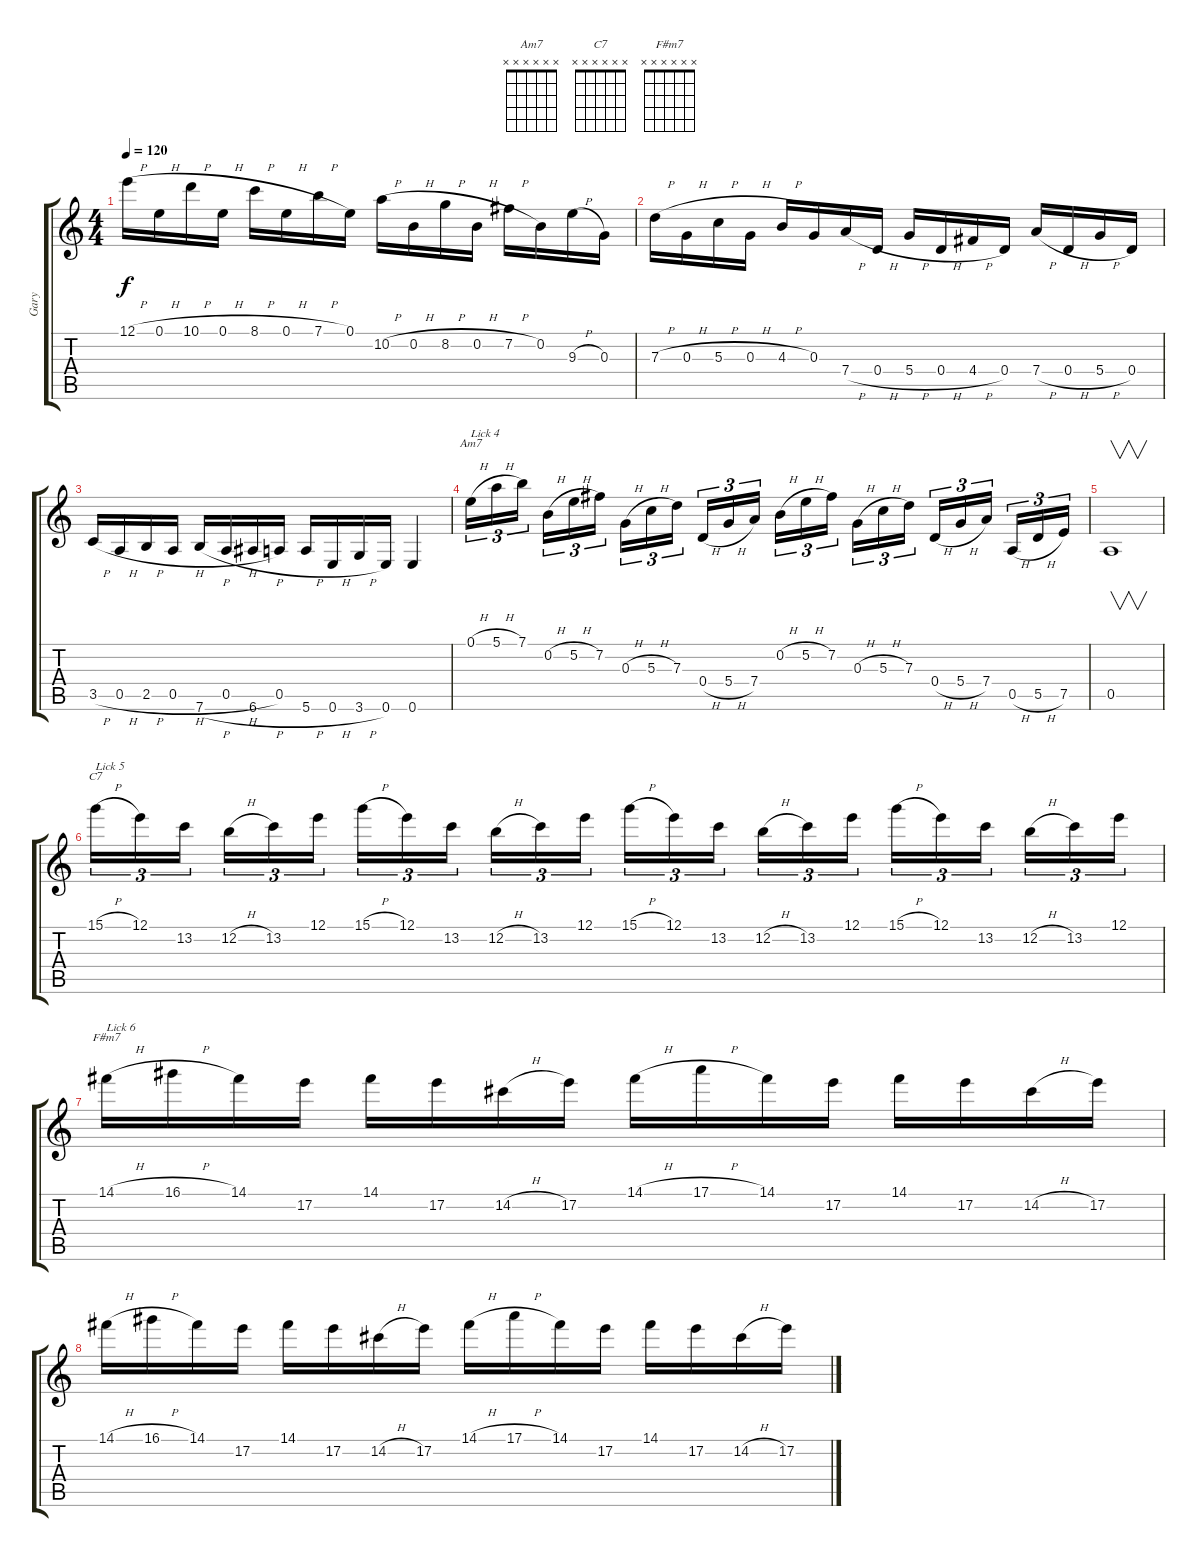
\track ("Gary" "Gary") {instrument overdrivenguitar}
\staff {score tabs}
\tuning (E4 B3 G3 D3 A2 E2) {hide}
\chord ("Am7" x x x x x x) {firstfret 0}
\chord ("C7" x x x x x x) {firstfret 0}
\chord ("F#m7" x x x x x x) {firstfret 0}
\ts (4 4)
\tempo 120
\clef g2
\ks c
12.1{h}.16{dy f} 0.1{h}.16 10.1{h}.16 0.1{h}.16 8.1{h}.16 0.1{h}.16 7.1{h}.16 0.1.16 10.2{h}.16 0.2{h}.16 8.2{h}.16 0.2{h}.16 7.2{h}.16 0.2.16 9.3{h}.16 0.3.16 |
7.3{h}.16 0.3{h}.16 5.3{h}.16 0.3{h}.16 4.3{h}.16 0.3.16 7.4{h}.16 0.4{h}.16 5.4{h}.16 0.4{h}.16 4.4{h}.16 0.4.16 7.4{h}.16 0.4{h}.16 5.4{h}.16 0.4.16 |
3.5{h}.16 0.5{h}.16 2.5{h}.16 0.5{h}.16 7.6{h}.16 0.5{h}.16 6.6{h}.16 0.5.16 5.6{h}.16 0.6{h}.16 3.6{h}.16 0.6.16 0.6.4 |
0.1{h}.16{tu (3 2) ch "Am7" txt "Lick 4"} 5.1{h}.16{tu (3 2)} 7.1.16{tu (3 2)} 0.2{h}.16{tu (3 2)} 5.2{h}.16{tu (3 2)} 7.2.16{tu (3 2)} 0.3{h}.16{tu (3 2)} 5.3{h}.16{tu (3 2)} 7.3.16{tu (3 2)} 0.4{h}.16{tu (3 2)} 5.4{h}.16{tu (3 2)} 7.4.16{tu (3 2)} 0.2{h}.16{tu (3 2)} 5.2{h}.16{tu (3 2)} 7.2.16{tu (3 2)} 0.3{h}.16{tu (3 2)} 5.3{h}.16{tu (3 2)} 7.3.16{tu (3 2)} 0.4{h}.16{tu (3 2)} 5.4{h}.16{tu (3 2)} 7.4.16{tu (3 2)} 0.5{h}.16{tu (3 2)} 5.5{h}.16{tu (3 2)} 7.5.16{tu (3 2)} |
0.5.1{v} |
15.1{h}.16{tu (3 2) ch "C7" txt "Lick 5"} 12.1.16{tu (3 2)} 13.2.16{tu (3 2)} 12.2{h}.16{tu (3 2)} 13.2.16{tu (3 2)} 12.1.16{tu (3 2)} 15.1{h}.16{tu (3 2)} 12.1.16{tu (3 2)} 13.2.16{tu (3 2)} 12.2{h}.16{tu (3 2)} 13.2.16{tu (3 2)} 12.1.16{tu (3 2)} 15.1{h}.16{tu (3 2)} 12.1.16{tu (3 2)} 13.2.16{tu (3 2)} 12.2{h}.16{tu (3 2)} 13.2.16{tu (3 2)} 12.1.16{tu (3 2)} 15.1{h}.16{tu (3 2)} 12.1.16{tu (3 2)} 13.2.16{tu (3 2)} 12.2{h}.16{tu (3 2)} 13.2.16{tu (3 2)} 12.1.16{tu (3 2)} |
14.1{h}.16{ch "F#m7" txt "Lick 6"} 16.1{h}.16 14.1.16 17.2.16 14.1.16 17.2.16 14.2{h}.16 17.2.16 14.1{h}.16 17.1{h}.16 14.1.16 17.2.16 14.1.16 17.2.16 14.2{h}.16 17.2.16 |
14.1{h}.16 16.1{h}.16 14.1.16 17.2.16 14.1.16 17.2.16 14.2{h}.16 17.2.16 14.1{h}.16 17.1{h}.16 14.1.16 17.2.16 14.1.16 17.2.16 14.2{h}.16 17.2.16
